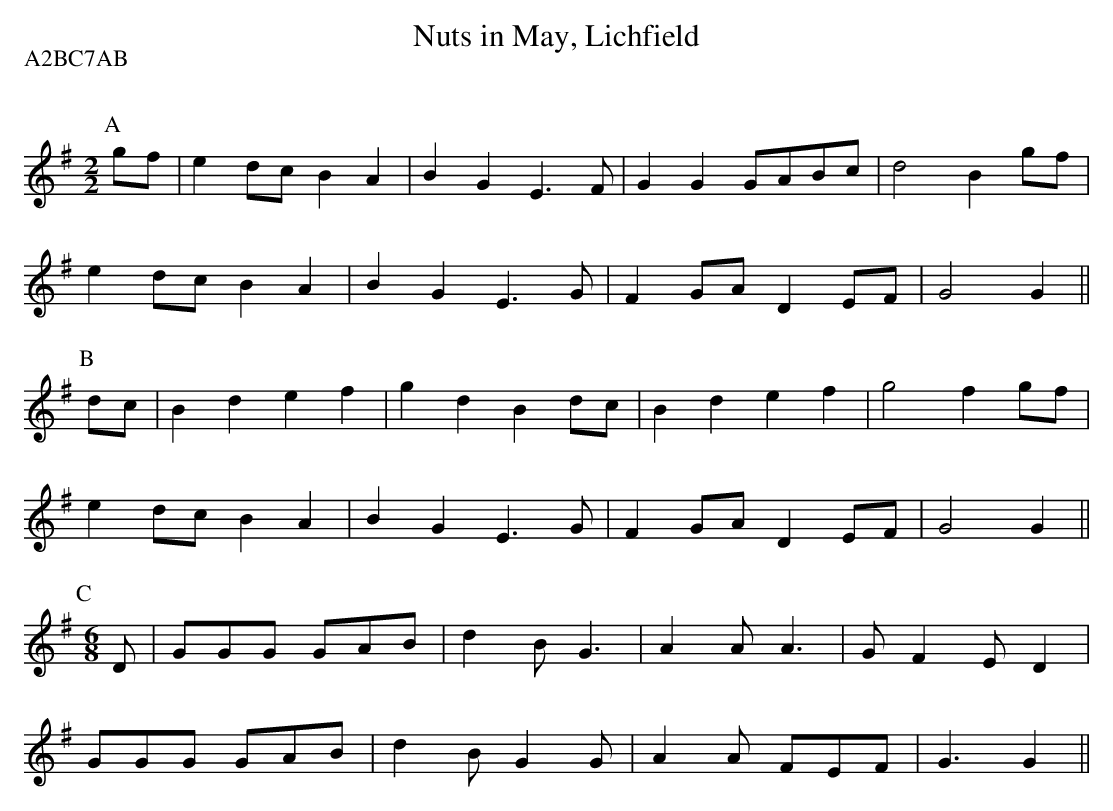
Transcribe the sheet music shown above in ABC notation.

X:1
T:Nuts in May, Lichfield
Q:120
M:2/2
L:1/8
P:A2BC7AB
K:G
P:A
gf|e2dc B2A2|B2G2 E3F |G2G2 GABc|d4  B2gf|
e2dc B2A2|B2G2 E3G |F2GA D2EF|G4  G2 ||
P:B
dc|B2d2 e2f2|g2d2 B2dc|B2d2 e2f2|g4  f2gf|
e2dc B2A2|B2G2 E3G |F2GA D2EF|G4  G2 ||
P:C
M:6/8
D|GGG  GAB |d2B  G3  |A2A  A3  |GF2 ED2 |
GGG  GAB |d2B  G2G |A2A  FEF |G3  G2 ||
